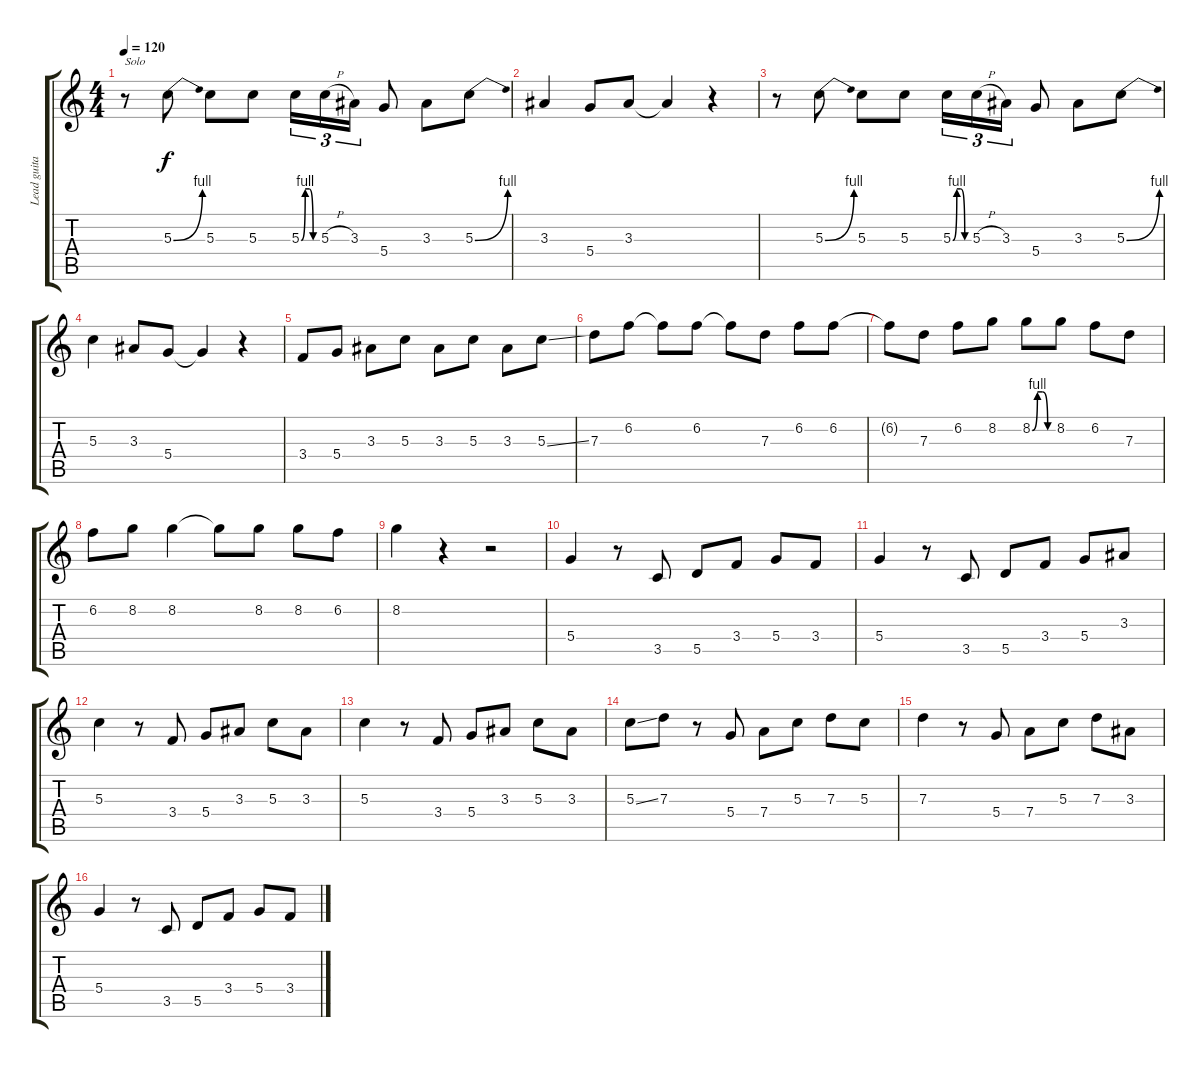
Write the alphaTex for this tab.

\track ("Lead guitar" "Lead guita") {instrument electricguitarclean}
\staff {score tabs}
\tuning (E4 B3 G3 D3 A2 E2) {hide}
\ts (4 4)
\tempo 120
\clef g2
\ks c
r.8{txt "Solo" dy f} 5.3{be (bend 0 0 60 4)}.8 5.3.8 5.3.8 5.3{be (custom 0 0 15 4 30 4 45 0 60 0)}.16{tu (3 2)} 5.3{h}.16{tu (3 2)} 3.3.16{tu (3 2)} 5.4.8 3.3.8 5.3{be (bend 0 0 60 4)}.8 |
3.3.4 5.4.8 3.3.8 3.3{t}.4 r.4 |
r.8 5.3{be (bend 0 0 60 4)}.8 5.3.8 5.3.8 5.3{be (custom 0 0 15 4 30 4 45 0 60 0)}.16{tu (3 2)} 5.3{h}.16{tu (3 2)} 3.3.16{tu (3 2)} 5.4.8 3.3.8 5.3{be (bend 0 0 60 4)}.8 |
5.3.4 3.3.8 5.4.8 5.4{t}.4 r.4 |
3.4.8 5.4.8 3.3.8 5.3.8 3.3.8 5.3.8 3.3.8 5.3{ss}.8 |
7.3.8 6.2.8 6.2{t}.8 6.2.8 6.2{t}.8 7.3.8 6.2.8 6.2.8 |
6.2{t}.8 7.3.8 6.2.8 8.2.8 8.2{be (custom 0 0 15 4 30 4 45 0 60 0)}.8 8.2.8 6.2.8 7.3.8 |
6.2.8 8.2.8 8.2.4 8.2{t}.8 8.2.8 8.2.8 6.2.8 |
8.2.4 r.4 r.2 |
5.4.4 r.8 3.5.8 5.5.8 3.4.8 5.4.8 3.4.8 |
5.4.4 r.8 3.5.8 5.5.8 3.4.8 5.4.8 3.3.8 |
5.3.4 r.8 3.4.8 5.4.8 3.3.8 5.3.8 3.3.8 |
5.3.4 r.8 3.4.8 5.4.8 3.3.8 5.3.8 3.3.8 |
5.3{ss}.8 7.3.8 r.8 5.4.8 7.4.8 5.3.8 7.3.8 5.3.8 |
7.3.4 r.8 5.4.8 7.4.8 5.3.8 7.3.8 3.3.8 |
5.4.4 r.8 3.5.8 5.5.8 3.4.8 5.4.8 3.4.8
